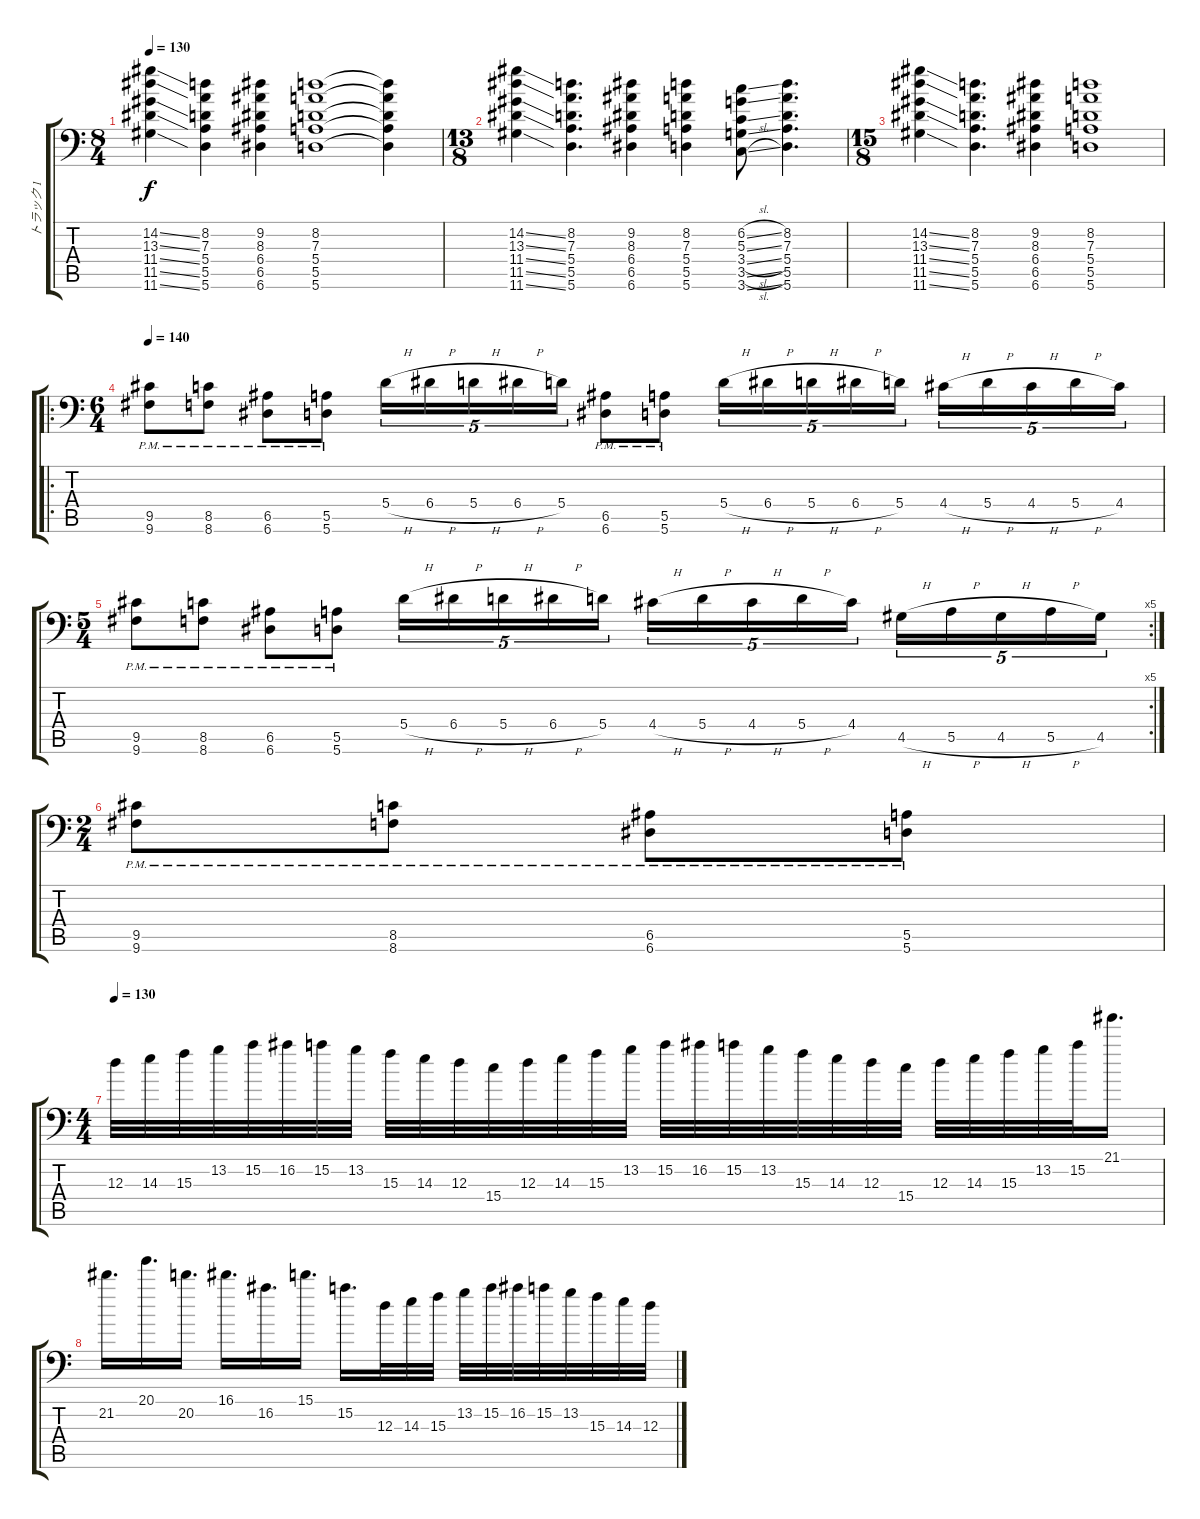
\track ("トラック 1" "トラック 1") {instrument distortionguitar}
\staff {score tabs}
\tuning (B3 Gb3 D3 A2 E2 A1) {hide}
\ts (8 4)
\tempo 130
\clef f4
\ks c
(14.2{ss} 13.3{ss} 11.4{ss} 11.5{ss} 11.6{ss}).4{dy f} (8.2 7.3 5.4 5.5 5.6).4 (9.2 8.3 6.4 6.5 6.6).4 (8.2 7.3 5.4 5.5 5.6).1 (8.2{t} 7.3{t} 5.4{t} 5.5{t} 5.6{t}).4 |
\ts (13 8)
(14.2{ss} 13.3{ss} 11.4{ss} 11.5{ss} 11.6{ss}).4 (8.2 7.3 5.4 5.5 5.6).4{d} (9.2 8.3 6.4 6.5 6.6).4 (8.2 7.3 5.4 5.5 5.6).4 (6.2{sl} 5.3{sl} 3.4{sl} 3.5{sl} 3.6{sl}).8 (8.2 7.3 5.4 5.5 5.6).4{d} |
\ts (15 8)
(14.2{ss} 13.3{ss} 11.4{ss} 11.5{ss} 11.6{ss}).4 (8.2 7.3 5.4 5.5 5.6).4{d} (9.2 8.3 6.4 6.5 6.6).4 (8.2 7.3 5.4 5.5 5.6).1 |
\ro
\ts (6 4)
\tempo 140
(9.5{pm} 9.6{pm}).8 (8.5{pm} 8.6{pm}).8 (6.5{pm} 6.6{pm}).8 (5.5{pm} 5.6{pm}).8 5.4{h}.16{tu (5 4)} 6.4{h}.16{tu (5 4)} 5.4{h}.16{tu (5 4)} 6.4{h}.16{tu (5 4)} 5.4.16{tu (5 4)} (6.5{pm} 6.6{pm}).8 (5.5{pm} 5.6{pm}).8 5.4{h}.16{tu (5 4)} 6.4{h}.16{tu (5 4)} 5.4{h}.16{tu (5 4)} 6.4{h}.16{tu (5 4)} 5.4.16{tu (5 4) beam splitsecondary} 4.4{h}.16{tu (5 4)} 5.4{h}.16{tu (5 4)} 4.4{h}.16{tu (5 4)} 5.4{h}.16{tu (5 4)} 4.4.16{tu (5 4)} |
\rc 5
\ts (5 4)
(9.5{pm} 9.6{pm}).8 (8.5{pm} 8.6{pm}).8 (6.5{pm} 6.6{pm}).8 (5.5{pm} 5.6{pm}).8 5.4{h}.16{tu (5 4)} 6.4{h}.16{tu (5 4)} 5.4{h}.16{tu (5 4)} 6.4{h}.16{tu (5 4)} 5.4.16{tu (5 4)} 4.4{h}.16{tu (5 4)} 5.4{h}.16{tu (5 4)} 4.4{h}.16{tu (5 4)} 5.4{h}.16{tu (5 4)} 4.4.16{tu (5 4)} 4.5{h}.16{tu (5 4)} 5.5{h}.16{tu (5 4)} 4.5{h}.16{tu (5 4)} 5.5{h}.16{tu (5 4)} 4.5.16{tu (5 4)} |
\ts (2 4)
(9.5{pm} 9.6{pm}).8 (8.5{pm} 8.6{pm}).8 (6.5{pm} 6.6{pm}).8 (5.5{pm} 5.6{pm}).8 |
\ts (4 4)
\tempo 130
12.3.32 14.3.32 15.3.32 13.2.32 15.2.32 16.2.32 15.2.32 13.2.32 15.3.32 14.3.32 12.3.32 15.4.32 12.3.32 14.3.32 15.3.32 13.2.32 15.2.32 16.2.32 15.2.32 13.2.32 15.3.32 14.3.32 12.3.32 15.4.32 12.3.32 14.3.32 15.3.32 13.2.32 15.2.32 21.1.16{d} |
21.2.16{d} 20.1.16{d} 20.2.16{d} 16.1.16{d} 16.2.16{d} 15.1.16{d} 15.2.16{d} 12.3.32 14.3.32 15.3.32 13.2.32 15.2.32 16.2.32 15.2.32 13.2.32 15.3.32 14.3.32 12.3.32
